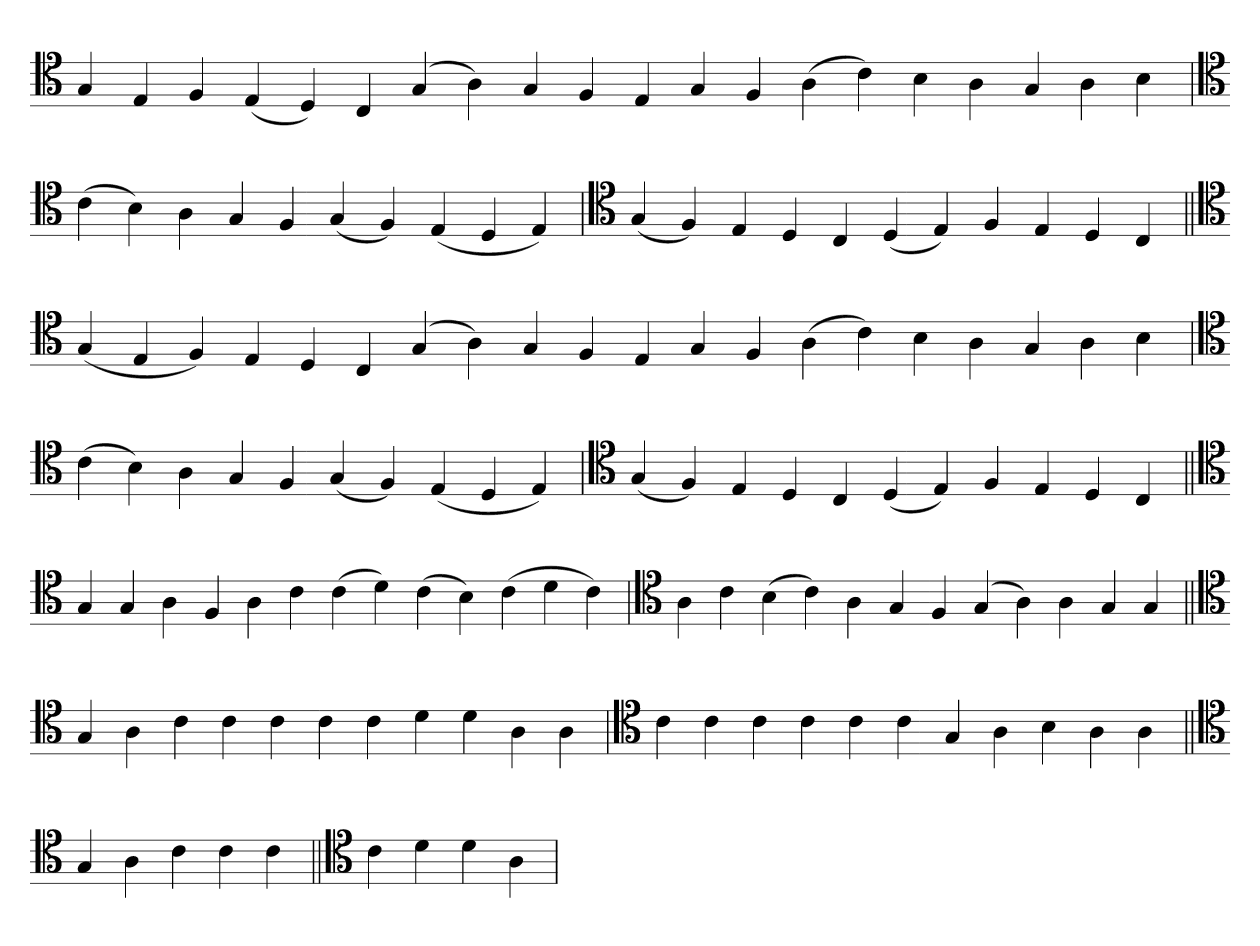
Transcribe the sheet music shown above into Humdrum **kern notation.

**kern
*part1
*staff1
*clefC4
=
4G
4E
4F
(4E
4D)
4C
(4G
4A)
4G
4F
4E
4G
4F
(4A
4c)
4B
4A
4G
4A
4B
='
*clefC4
(4c
4B)
4A
4G
4F
(4G
4F)
(4E
4D
4E)
=`
*clefC4
(4G
4F)
4E
4D
4C
(4D
4E)
4F
4E
4D
4C
=||
*clefC4
(4G
4E
4F)
4E
4D
4C
(4G
4A)
4G
4F
4E
4G
4F
(4A
4c)
4B
4A
4G
4A
4B
='
*clefC4
(4c
4B)
4A
4G
4F
(4G
4F)
(4E
4D
4E)
=`
*clefC4
(4G
4F)
4E
4D
4C
(4D
4E)
4F
4E
4D
4C
=||
*clefC4
4G
4G
4A
4F
4A
4c
(4c
4d)
(4c
4B)
(4c
4d
4c)
=`
*clefC4
4A
4c
(4B
4c)
4A
4G
4F
(4G
4A)
4A
4G
4G
=||
*clefC4
4G
4A
4c
4c
4c
4c
4c
4d
4d
4A
4A
=
*clefC4
4c
4c
4c
4c
4c
4c
4G
4A
4B
4A
4A
=||
*clefC4
4G
4A
4c
4c
4c
=||
*clefC4
4c
4d
4d
4A
=
*-
